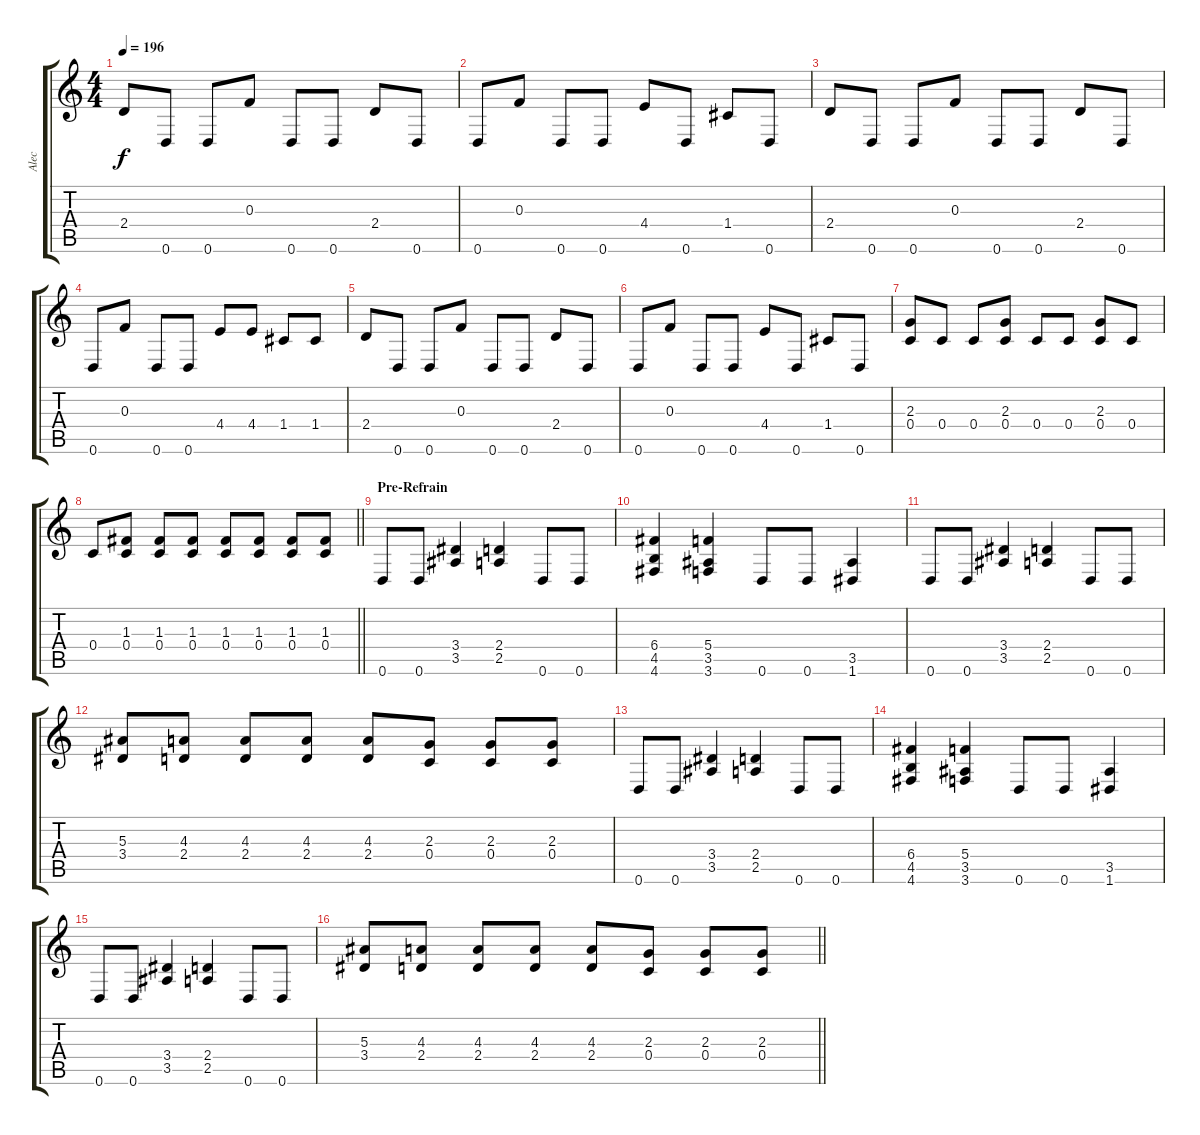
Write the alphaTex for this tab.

\track ("Alec" "Alec") {instrument distortionguitar}
\staff {score tabs}
\tuning (D4 A3 F3 C3 G2 D2) {hide}
\ts (4 4)
\tempo 196
\clef g2
\ks c
2.4.8{dy f} 0.6.8 0.6.8 0.3.8 0.6.8 0.6.8 2.4.8 0.6.8 |
0.6.8 0.3.8 0.6.8 0.6.8 4.4.8 0.6.8 1.4.8 0.6.8 |
2.4.8 0.6.8 0.6.8 0.3.8 0.6.8 0.6.8 2.4.8 0.6.8 |
0.6.8 0.3.8 0.6.8 0.6.8 4.4.8 4.4.8 1.4.8 1.4.8 |
2.4.8 0.6.8 0.6.8 0.3.8 0.6.8 0.6.8 2.4.8 0.6.8 |
0.6.8 0.3.8 0.6.8 0.6.8 4.4.8 0.6.8 1.4.8 0.6.8 |
(2.3 0.4).8 0.4.8 0.4.8 (2.3 0.4).8 0.4.8 0.4.8 (2.3 0.4).8 0.4.8 |
\barLineRight lightlight
0.4.8 (1.3 0.4).8 (1.3 0.4).8 (1.3 0.4).8 (1.3 0.4).8 (1.3 0.4).8 (1.3 0.4).8 (1.3 0.4).8 |
\section ("" "Pre-Refrain")
0.6.8 0.6.8 (3.4 3.5).4 (2.4 2.5).4 0.6.8 0.6.8 |
(6.4 4.5 4.6).4 (5.4 3.5 3.6).4 0.6.8 0.6.8 (3.5 1.6).4 |
0.6.8 0.6.8 (3.4 3.5).4 (2.4 2.5).4 0.6.8 0.6.8 |
(5.3 3.4).8 (4.3 2.4).8 (4.3 2.4).8 (4.3 2.4).8 (4.3 2.4).8 (2.3 0.4).8 (2.3 0.4).8 (2.3 0.4).8 |
0.6.8 0.6.8 (3.4 3.5).4 (2.4 2.5).4 0.6.8 0.6.8 |
(6.4 4.5 4.6).4 (5.4 3.5 3.6).4 0.6.8 0.6.8 (3.5 1.6).4 |
0.6.8 0.6.8 (3.4 3.5).4 (2.4 2.5).4 0.6.8 0.6.8 |
\barLineRight lightlight
(5.3 3.4).8 (4.3 2.4).8 (4.3 2.4).8 (4.3 2.4).8 (4.3 2.4).8 (2.3 0.4).8 (2.3 0.4).8 (2.3 0.4).8
